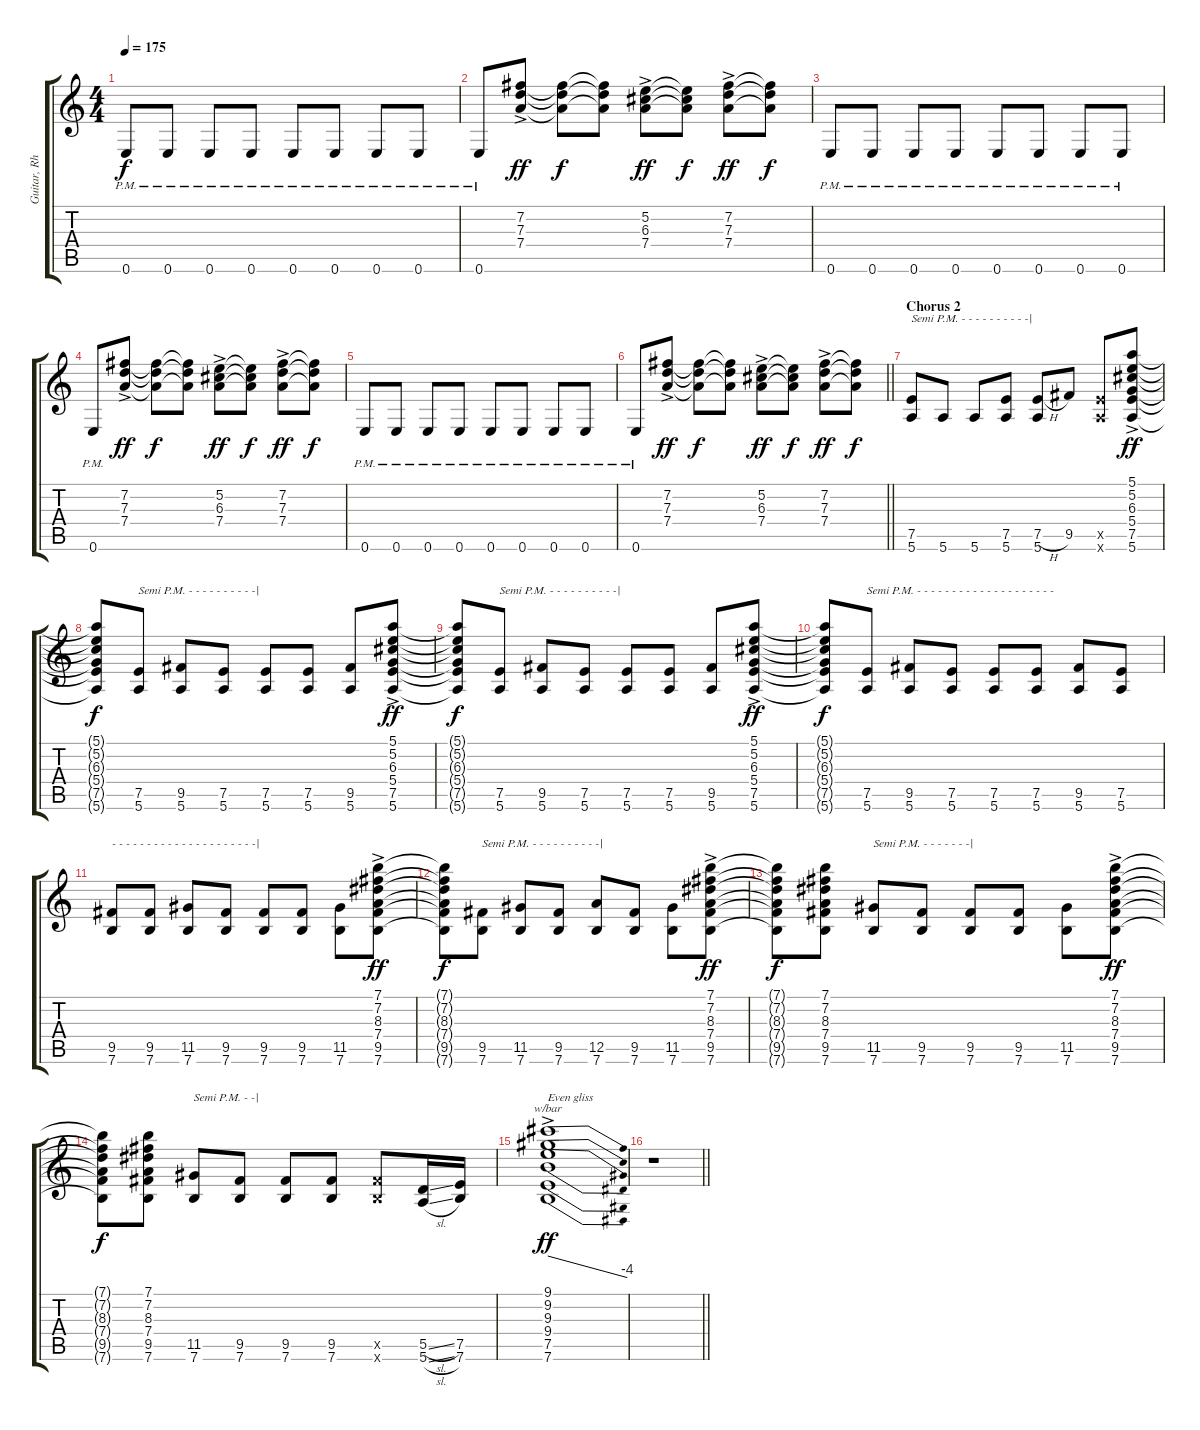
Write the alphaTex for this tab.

\track ("Guitar, Rhythm" "Guitar, Rh") {instrument overdrivenguitar}
\staff {score tabs}
\tuning (E4 B3 G3 D3 A2 E2) {hide}
\ts (4 4)
\tempo 175
\clef g2
\ks c
0.6{pm}.8{dy f} 0.6{pm}.8 0.6{pm}.8 0.6{pm}.8 0.6{pm}.8 0.6{pm}.8 0.6{pm}.8 0.6{pm}.8 |
0.6{pm}.8 (7.2{ac} 7.3{ac} 7.4{ac}).8{dy ff} (7.2{t} 7.3{t} 7.4{t}).8{dy f} (7.2{t} 7.3{t} 7.4{t}).8 (5.2{ac} 6.3{ac} 7.4{ac}).8{dy ff} (5.2{t} 6.3{t} 7.4{t}).8{dy f} (7.2{ac} 7.3{ac} 7.4{ac}).8{dy ff} (7.2{t} 7.3{t} 7.4{t}).8{dy f} |
0.6{pm}.8 0.6{pm}.8 0.6{pm}.8 0.6{pm}.8 0.6{pm}.8 0.6{pm}.8 0.6{pm}.8 0.6{pm}.8 |
0.6{pm}.8 (7.2{ac} 7.3{ac} 7.4{ac}).8{dy ff} (7.2{t} 7.3{t} 7.4{t}).8{dy f} (7.2{t} 7.3{t} 7.4{t}).8 (5.2{ac} 6.3{ac} 7.4{ac}).8{dy ff} (5.2{t} 6.3{t} 7.4{t}).8{dy f} (7.2{ac} 7.3{ac} 7.4{ac}).8{dy ff} (7.2{t} 7.3{t} 7.4{t}).8{dy f} |
0.6{pm}.8 0.6{pm}.8 0.6{pm}.8 0.6{pm}.8 0.6{pm}.8 0.6{pm}.8 0.6{pm}.8 0.6{pm}.8 |
\barLineRight lightlight
0.6{pm}.8 (7.2{ac} 7.3{ac} 7.4{ac}).8{dy ff} (7.2{t} 7.3{t} 7.4{t}).8{dy f} (7.2{t} 7.3{t} 7.4{t}).8 (5.2{ac} 6.3{ac} 7.4{ac}).8{dy ff} (5.2{t} 6.3{t} 7.4{t}).8{dy f} (7.2{ac} 7.3{ac} 7.4{ac}).8{dy ff} (7.2{t} 7.3{t} 7.4{t}).8{dy f} |
\section ("" "Chorus 2")
(7.5 5.6).8{txt "Semi P.M. - - - - - - - - - -|"} 5.6.8 5.6.8 (7.5 5.6).8 (7.5{h} 5.6).8 9.5.8 (7.5{x} 5.6{x}).8 (5.1{ac} 5.2{ac} 6.3{ac} 5.4{ac} 7.5{ac} 5.6{ac}).8{dy ff} |
(5.1{t} 5.2{t} 6.3{t} 5.4{t} 7.5{t} 5.6{t}).8{dy f} (7.5 5.6).8{txt "Semi P.M. - - - - - - - - - -|"} (9.5 5.6).8 (7.5 5.6).8 (7.5 5.6).8 (7.5 5.6).8 (9.5 5.6).8 (5.1{ac} 5.2{ac} 6.3{ac} 5.4{ac} 7.5{ac} 5.6{ac}).8{dy ff} |
(5.1{t} 5.2{t} 6.3{t} 5.4{t} 7.5{t} 5.6{t}).8{dy f} (7.5 5.6).8{txt "Semi P.M. - - - - - - - - - -|"} (9.5 5.6).8 (7.5 5.6).8 (7.5 5.6).8 (7.5 5.6).8 (9.5 5.6).8 (5.1{ac} 5.2{ac} 6.3{ac} 5.4{ac} 7.5{ac} 5.6{ac}).8{dy ff} |
(5.1{t} 5.2{t} 6.3{t} 5.4{t} 7.5{t} 5.6{t}).8{dy f} (7.5 5.6).8{txt "Semi P.M. - - - - - - - - - - - - - - - - - - - - "} (9.5 5.6).8 (7.5 5.6).8 (7.5 5.6).8 (7.5 5.6).8 (9.5 5.6).8 (7.5 5.6).8 |
(9.5 7.6).8{txt "- - - - - - - - - - - - - - - - - - - - -|"} (9.5 7.6).8 (11.5 7.6).8 (9.5 7.6).8 (9.5 7.6).8 (9.5 7.6).8 (11.5 7.6).8 (7.1{ac} 7.2{ac} 8.3{ac} 7.4{ac} 9.5{ac} 7.6{ac}).8{dy ff} |
(7.1{t} 7.2{t} 8.3{t} 7.4{t} 9.5{t} 7.6{t}).8{dy f} (9.5 7.6).8{txt "Semi P.M. - - - - - - - - - -|"} (11.5 7.6).8 (9.5 7.6).8 (12.5 7.6).8 (9.5 7.6).8 (11.5 7.6).8 (7.1{ac} 7.2{ac} 8.3{ac} 7.4{ac} 9.5{ac} 7.6{ac}).8{dy ff} |
(7.1{t} 7.2{t} 8.3{t} 7.4{t} 9.5{t} 7.6{t}).8{dy f} (7.1 7.2 8.3 7.4 9.5 7.6).8 (11.5 7.6).8{txt "Semi P.M. - - - - - - -|"} (9.5 7.6).8 (9.5 7.6).8 (9.5 7.6).8 (11.5 7.6).8 (7.1{ac} 7.2{ac} 8.3{ac} 7.4{ac} 9.5{ac} 7.6{ac}).8{dy ff} |
(7.1{t} 7.2{t} 8.3{t} 7.4{t} 9.5{t} 7.6{t}).8{dy f} (7.1 7.2 8.3 7.4 9.5 7.6).8 (11.5 7.6).8{txt "Semi P.M. - -|"} (9.5 7.6).8 (9.5 7.6).8 (9.5 7.6).8 (9.5{x} 7.6{x}).8 (5.5{sl} 5.6{sl}).16 (7.5 7.6).16 |
(9.1{ac} 9.2{ac} 9.3{ac} 9.4{ac} 7.5{ac} 7.6{ac}).1{tbe (dive default 0 0 60 -16) txt "Even gliss" dy ff} |
\barLineRight lightlight
r.1
